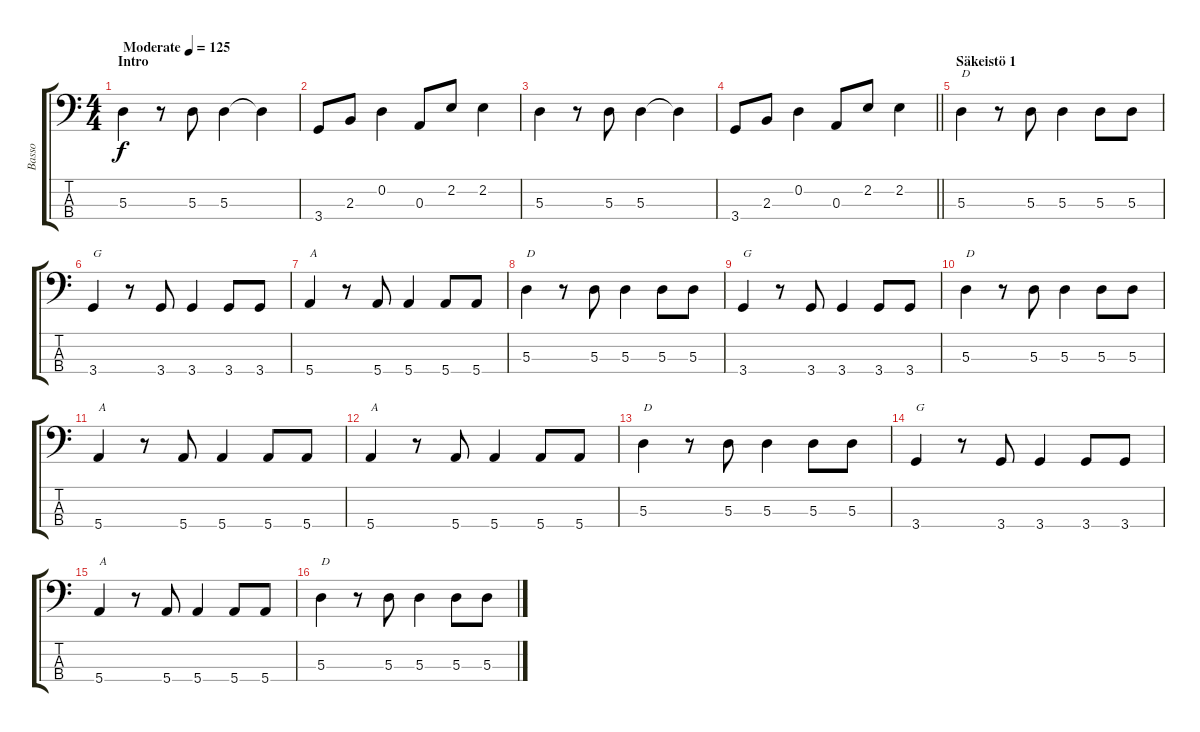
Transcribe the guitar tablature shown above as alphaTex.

\track ("Basso" "Basso") {instrument electricbassfinger}
\staff {score tabs}
\tuning (G2 D2 A1 E1) {hide}
\ts (4 4)
\section ("" "Intro")
\tempo (125 "Moderate")
\clef f4
\ks c
5.3.4{dy f instrument electricbassfinger} r.8 5.3.8 5.3.4 5.3{t}.4 |
3.4.8 2.3.8 0.2.4 0.3.8 2.2.8 2.2.4 |
5.3.4 r.8 5.3.8 5.3.4 5.3{t}.4 |
\barLineRight lightlight
3.4.8 2.3.8 0.2.4 0.3.8 2.2.8 2.2.4 |
\section ("" "Säkeistö 1")
5.3.4{txt "D"} r.8 5.3.8 5.3.4 5.3.8 5.3.8 |
3.4.4{txt "G"} r.8 3.4.8 3.4.4 3.4.8 3.4.8 |
5.4.4{txt "A"} r.8 5.4.8 5.4.4 5.4.8 5.4.8 |
5.3.4{txt "D"} r.8 5.3.8 5.3.4 5.3.8 5.3.8 |
3.4.4{txt "G"} r.8 3.4.8 3.4.4 3.4.8 3.4.8 |
5.3.4{txt "D"} r.8 5.3.8 5.3.4 5.3.8 5.3.8 |
5.4.4{txt "A"} r.8 5.4.8 5.4.4 5.4.8 5.4.8 |
5.4.4{txt "A"} r.8 5.4.8 5.4.4 5.4.8 5.4.8 |
5.3.4{txt "D"} r.8 5.3.8 5.3.4 5.3.8 5.3.8 |
3.4.4{txt "G"} r.8 3.4.8 3.4.4 3.4.8 3.4.8 |
5.4.4{txt "A"} r.8 5.4.8 5.4.4 5.4.8 5.4.8 |
5.3.4{txt "D"} r.8 5.3.8 5.3.4 5.3.8 5.3.8
